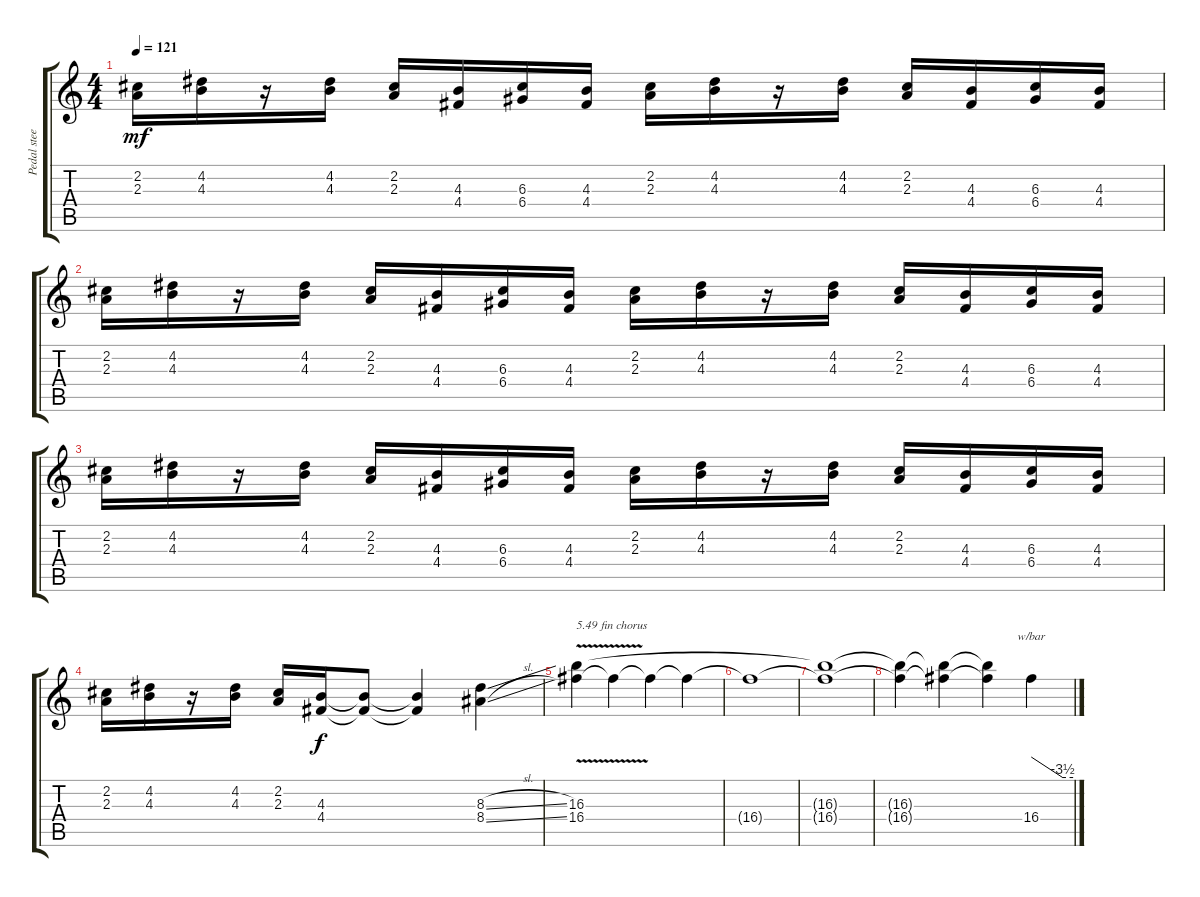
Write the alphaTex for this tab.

\track ("Pedal steel" "Pedal stee") {instrument electricguitarjazz}
\staff {score tabs}
\tuning (E4 B3 G3 D3 A2 E2) {hide}
\ts (4 4)
\tempo 121
\clef g2
\ks c
(2.2 2.3).16{dy mf} (4.2 4.3).16 r.16 (4.2 4.3).16 (2.2 2.3).16 (4.3 4.4).16 (6.3 6.4).16 (4.3 4.4).16 (2.2 2.3).16 (4.2 4.3).16 r.16 (4.2 4.3).16 (2.2 2.3).16 (4.3 4.4).16 (6.3 6.4).16 (4.3 4.4).16 |
(2.2 2.3).16 (4.2 4.3).16 r.16 (4.2 4.3).16 (2.2 2.3).16 (4.3 4.4).16 (6.3 6.4).16 (4.3 4.4).16 (2.2 2.3).16 (4.2 4.3).16 r.16 (4.2 4.3).16 (2.2 2.3).16 (4.3 4.4).16 (6.3 6.4).16 (4.3 4.4).16 |
(2.2 2.3).16 (4.2 4.3).16 r.16 (4.2 4.3).16 (2.2 2.3).16 (4.3 4.4).16 (6.3 6.4).16 (4.3 4.4).16 (2.2 2.3).16 (4.2 4.3).16 r.16 (4.2 4.3).16 (2.2 2.3).16 (4.3 4.4).16 (6.3 6.4).16 (4.3 4.4).16 |
(2.2 2.3).16 (4.2 4.3).16 r.16 (4.2 4.3).16 (2.2 2.3).16 (4.3 4.4).16{dy f} (4.3{t} 4.4{t}).8 (4.3{t} 4.4{t}).4 (8.3{sl} 8.4{sl}).4 |
(16.3 16.4{v}).4{txt "5.49 fin chorus"} 16.4{t}.4 16.4{t}.4 16.4{t}.4 |
16.4{t}.1 |
(16.3{t} 16.4{t}).1 |
(16.3{t} 16.4{t}).4 (16.3{t} 16.4{t}).4 (16.3{t} 16.4{t}).4 16.4{sl}.4{tbe (custom default 0 0 45 -14 60 -14)}
